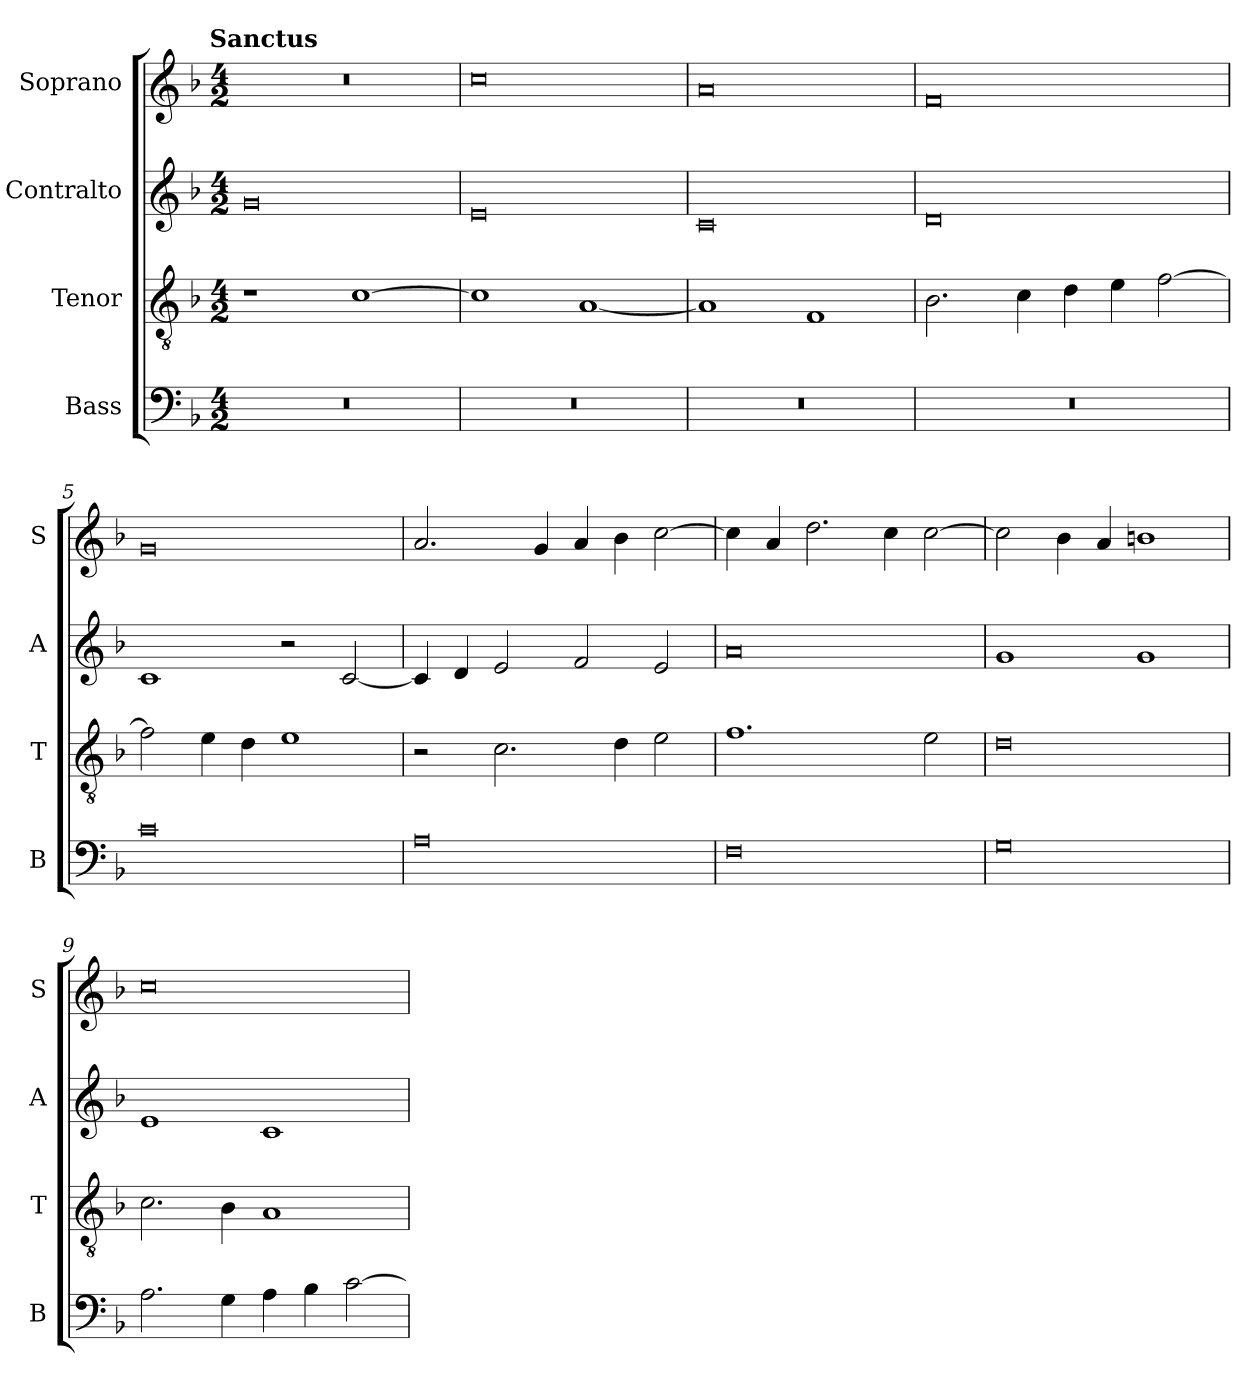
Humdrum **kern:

**kern	**kern	**kern	**kern
*part4	*part3	*part2	*part1
*staff4	*staff3	*staff2	*staff1
*I"Bass	*I"Tenor	*I"Contralto	*I"Soprano
*I'B	*I'T	*I'A	*I'S
*clefF4	*clefGv2	*clefG2	*clefG2
*k[b-]	*k[b-]	*k[b-]	*k[b-]
!!LO:TX:omd:t=Sanctus
*M4/2	*M4/2	*M4/2	*M4/2
=1	=1	=1	=1
0r	1r	0g	0r
.	[1c	.	.
=2	=2	=2	=2
0r	1c]	0e	0cc
.	[1A	.	.
=3	=3	=3	=3
0r	1A]	0c	0a
.	1F	.	.
=4	=4	=4	=4
0r	2.B-	0d	0f
.	4c	.	.
.	4d	.	.
.	4e	.	.
.	[2f	.	.
=5	=5	=5	=5
0c	2f]	1c	0g
.	4e	.	.
.	4d	.	.
.	1e	2r	.
.	.	[2c	.
=6	=6	=6	=6
0A	2r	4c]	2.a
.	.	4d	.
.	2.c	2e	.
.	.	.	4g
.	.	2f	4a
.	4d	.	4b-
.	2e	2e	[2cc
=7	=7	=7	=7
0F	1.f	0a	4cc]
.	.	.	4a
.	.	.	2.dd
.	.	.	4cc
.	2e	.	[2cc
=8	=8	=8	=8
0G	0d	1g	2cc]
.	.	.	4b-
.	.	.	4a
.	.	1g	1bn
=9	=9	=9	=9
2.A	2.c	1e	0cc
4G	4B-	.	.
4A	1A	1c	.
4B-	.	.	.
[2c	.	.	.
=	=	=	=
*-	*-	*-	*-
